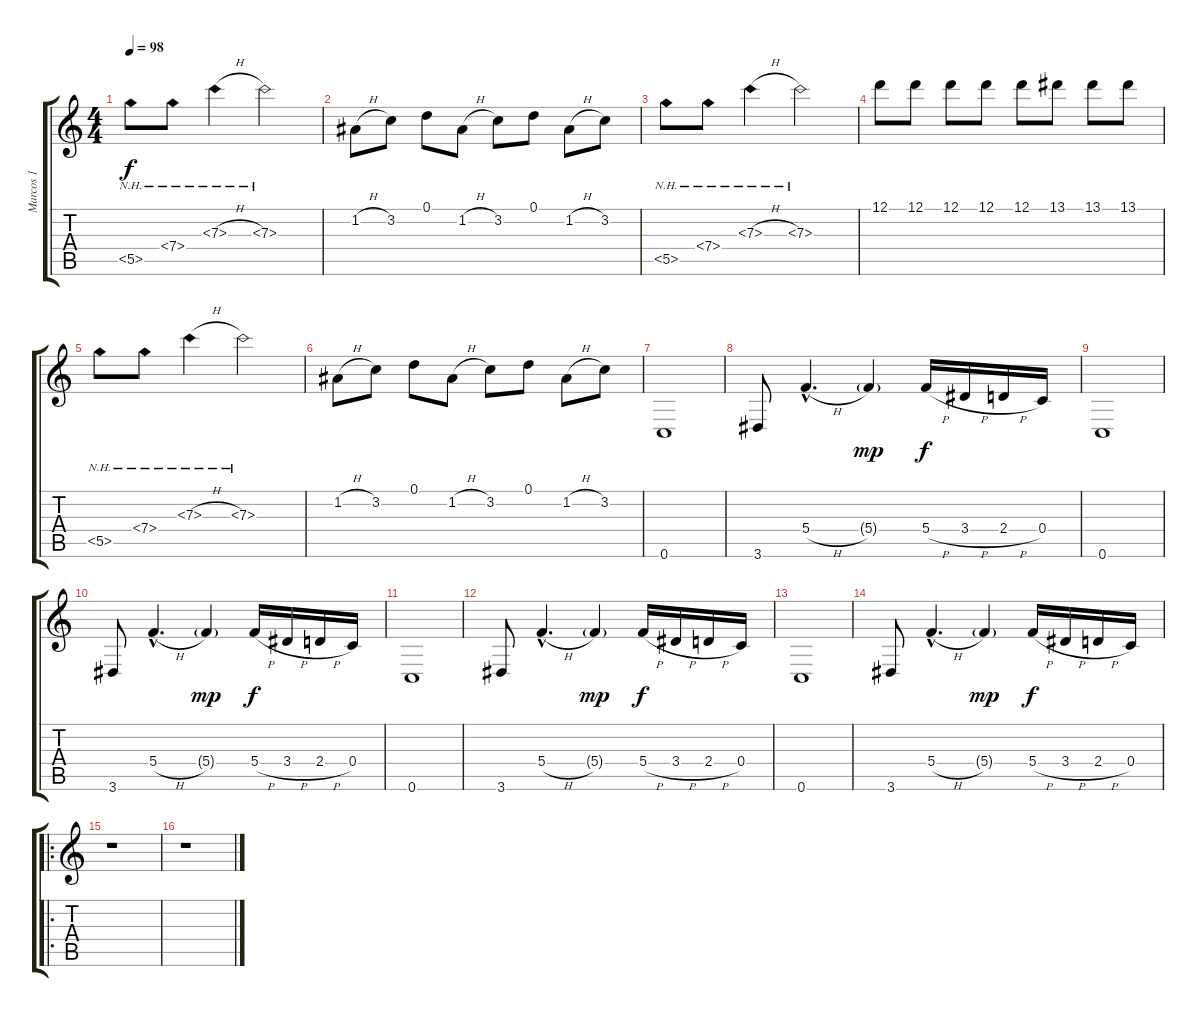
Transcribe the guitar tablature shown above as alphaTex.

\track ("Marcos 1" "Marcos 1") {instrument electricguitarclean}
\staff {score tabs}
\tuning (D4 A3 F3 C3 G2 C2) {hide}
\ts (4 4)
\tempo 98
\clef g2
\ks c
5.5{nh}.8{dy f} 7.4{nh}.8 7.3{nh h}.4 7.3{nh}.2 |
1.2{h}.8 3.2.8 0.1.8 1.2{h}.8 3.2.8 0.1.8 1.2{h}.8 3.2.8 |
5.5{nh}.8 7.4{nh}.8 7.3{nh h}.4 7.3{nh}.2 |
12.1.8 12.1.8 12.1.8 12.1.8 12.1.8 13.1.8 13.1.8 13.1.8 |
5.5{nh}.8 7.4{nh}.8 7.3{nh h}.4 7.3{nh}.2 |
1.2{h}.8 3.2.8 0.1.8 1.2{h}.8 3.2.8 0.1.8 1.2{h}.8 3.2.8 |
0.6.1 |
3.6.8 5.4{h hac}.4{d} 5.4{g}.4{dy mp} 5.4{h}.16{dy f} 3.4{h}.16 2.4{h}.16 0.4.16 |
0.6.1 |
3.6.8 5.4{h hac}.4{d} 5.4{g}.4{dy mp} 5.4{h}.16{dy f} 3.4{h}.16 2.4{h}.16 0.4.16 |
0.6.1 |
3.6.8 5.4{h hac}.4{d} 5.4{g}.4{dy mp} 5.4{h}.16{dy f} 3.4{h}.16 2.4{h}.16 0.4.16 |
0.6.1 |
3.6.8 5.4{h hac}.4{d} 5.4{g}.4{dy mp} 5.4{h}.16{dy f} 3.4{h}.16 2.4{h}.16 0.4.16 |
\ro
r.1 |
r.1
